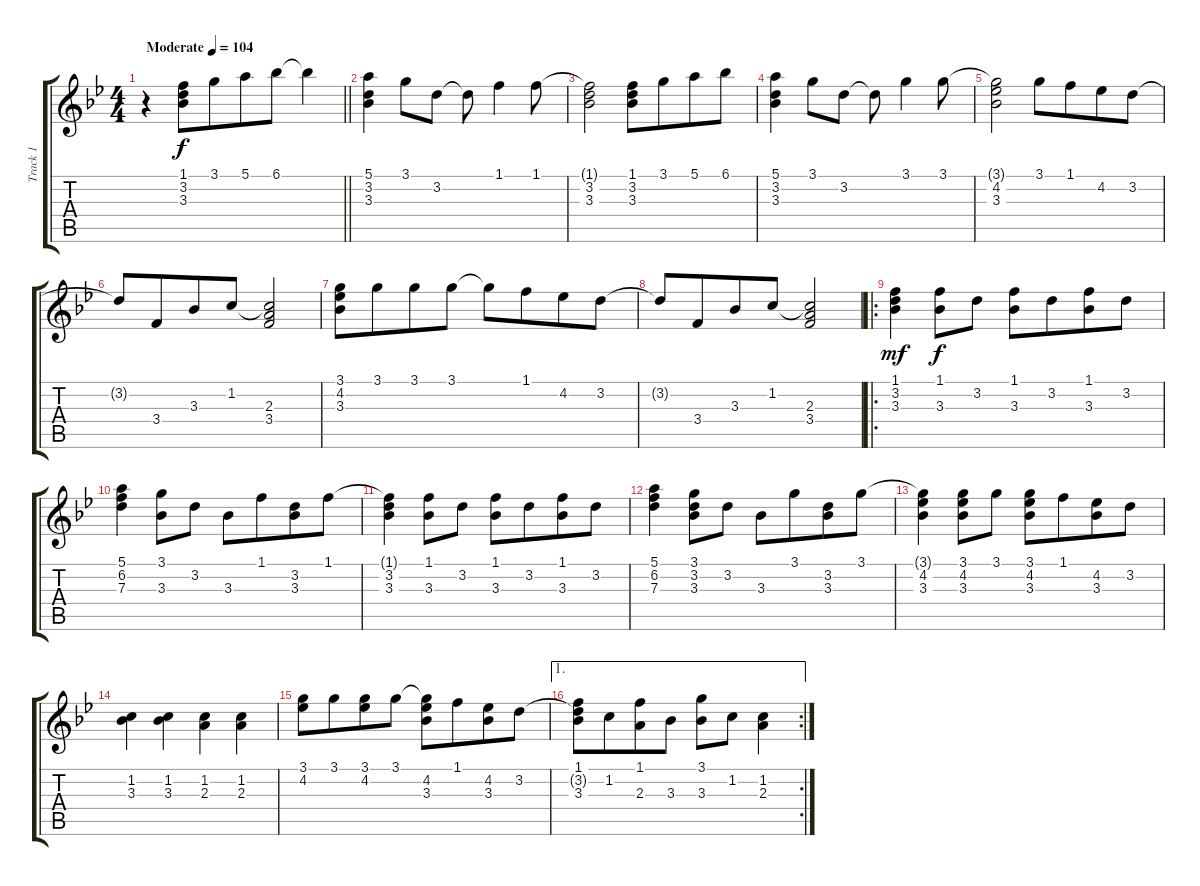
\track ("Track 1" "Track 1") {instrument acousticguitarnylon}
\staff {score tabs}
\tuning (E4 B3 G3 D3 A2 E2) {hide}
\ts (4 4)
\tempo (104 "Moderate")
\clef g2
\barLineRight lightlight
\ks bb
r.4{dy f instrument acousticguitarnylon} (1.1 3.2 3.3).8 3.1.8{beam merge} 5.1.8 6.1.8 6.1{t}.4 |
(5.1 3.2 3.3).4 3.1.8 3.2.8 3.2{t}.8 1.1.4 1.1.8 |
(1.1{t} 3.2 3.3).2 (1.1 3.2 3.3).8 3.1.8{beam merge} 5.1.8 6.1.8 |
(5.1 3.2 3.3).4 3.1.8 3.2.8 3.2{t}.8 3.1.4 3.1.8 |
(3.1{t} 4.2 3.3).2 3.1.8 1.1.8{beam merge} 4.2.8 3.2.8 |
3.2{t}.8 3.4.8{beam merge} 3.3.8 1.2.8 (1.2{t} 2.3 3.4).2 |
(3.1 4.2 3.3).8 3.1.8{beam merge} 3.1.8 3.1.8 3.1{t}.8 1.1.8{beam merge} 4.2.8 3.2.8 |
3.2{t}.8 3.4.8{beam merge} 3.3.8 1.2.8 (1.2{t} 2.3 3.4).2 |
\ro
(1.1 3.2 3.3).4{dy mf} (1.1 3.3).8{dy f} 3.2.8 (1.1 3.3).8 3.2.8{beam merge} (1.1 3.3).8 3.2.8 |
(5.1 6.2 7.3).4 (3.1 3.3).8 3.2.8 3.3.8 1.1.8{beam merge} (3.2 3.3).8 1.1.8 |
(1.1{t} 3.2 3.3).4 (1.1 3.3).8 3.2.8 (1.1 3.3).8 3.2.8{beam merge} (1.1 3.3).8 3.2.8 |
(5.1 6.2 7.3).4 (3.1 3.2 3.3).8 3.2.8 3.3.8 3.1.8{beam merge} (3.2 3.3).8 3.1.8 |
(3.1{t} 4.2 3.3).4 (3.1 4.2 3.3).8 3.1.8 (3.1 4.2 3.3).8 1.1.8{beam merge} (4.2 3.3).8 3.2.8 |
(1.2 3.3).4 (1.2 3.3).4 (1.2 2.3).4 (1.2 2.3).4 |
(3.1 4.2).8 3.1.8{beam merge} (3.1 4.2).8 3.1.8 (3.1{t} 4.2 3.3).8 1.1.8{beam merge} (4.2 3.3).8 3.2.8 |
\ae 1
\rc 2
(1.1 3.2{t} 3.3).8 1.2.8{beam merge} (1.1 2.3).8 3.3.8 (3.1 3.3).8 1.2.8 (1.2 2.3).4
